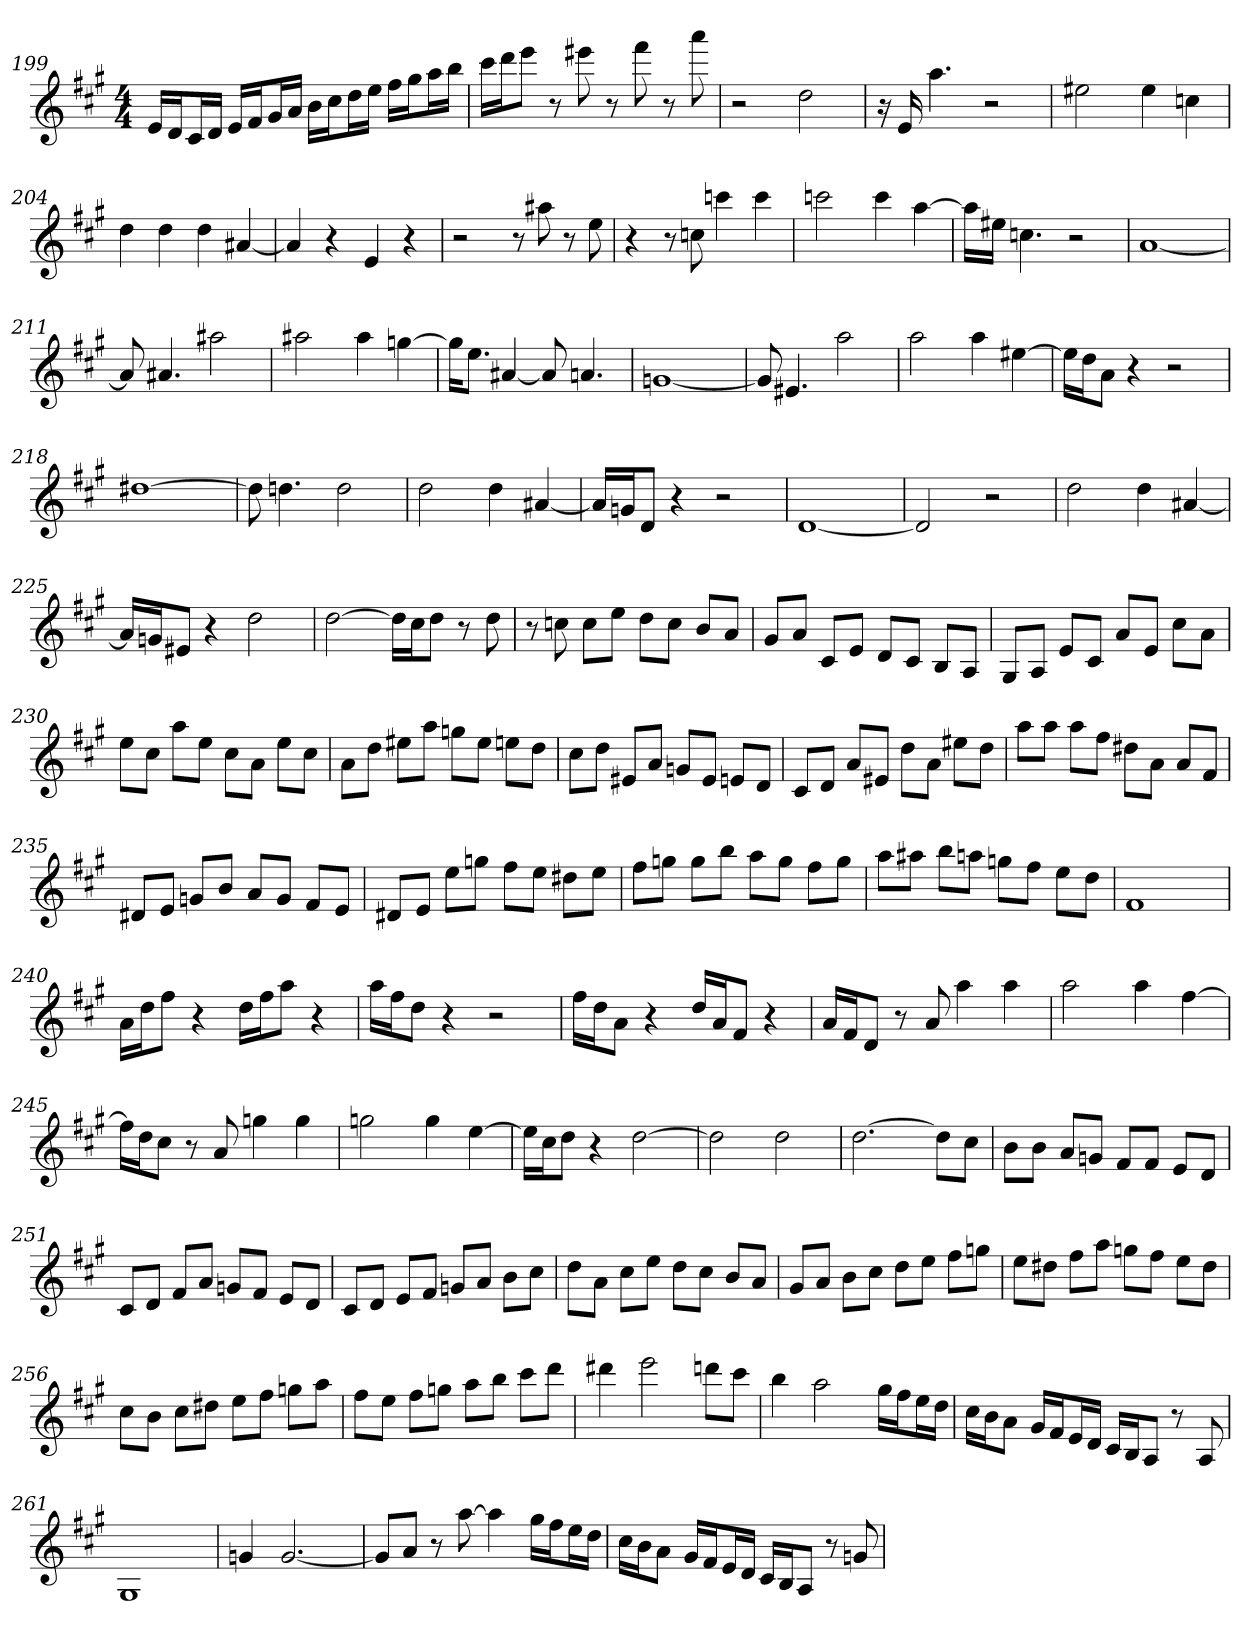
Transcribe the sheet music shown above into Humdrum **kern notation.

**kern
*part1
*staff1
*clefG2
*k[f#c#g#]
*A:
*M4/4
=199
16e/LL
16d/J
16c#/L
16d/JJ
16e/LL
16f#/J
16g#/L
16a/JJ
16b\LL
16cc#\J
16dd\L
16ee\JJ
16ff#\LL
16gg#\J
16aa\L
16bb\JJ
=200
16ccc#\LL
16ddd\J
8eee\J
8r
8eee#X
8r
8fff#
8r
8aaa
=201
2r
2dd
=202
16r
16e
4.aa
2r
=203
2ee#X
4ee#
4ccn
=204
4dd
4dd
4dd
[4a#X
=205
4a#]
4r
4e
4r
=206
2r
8r
8aa#X
8r
8ee
=207
4r
8r
8ccn
4cccn
4ccc
=208
2cccn
4ccc
[4aa
=209
16aa\LL]
16ee#X\JJ
4.ccn
2r
=210
[1a
=211
8a]
4.a#X
2aa#X
=212
2aa#X
4aa#
[4ggn
=213
16gg\KL]
8.ee\J
[4a#X
8a#]
4.an
=214
[1gn
=215
8g]
4.e#X
2aa
=216
2aa
4aa
[4ee#X
=217
16ee#\LL]
16dd\J
8a\J
4r
2r
=218
[1dd#X
=219
8dd#]
4.ddn
2dd
=220
2dd
4dd
[4a#X
=221
16a#/LL]
16gn/J
8d/J
4r
2r
=222
[1d
=223
2d]
2r
=224
2dd
4dd
[4a#X
=225
16a#/LL]
16gn/J
8e#X/J
4r
2dd
=226
[2dd
16dd\LL]
16cc#\J
8dd\J
8r
8dd
=227
8r
8ccn
8cc\L
8ee\J
8dd\L
8cc\J
8b/L
8a/J
=228
8g#/L
8a/J
8c#/L
8e/J
8d/L
8c#/J
8B/L
8A/J
=229
8G#/L
8A/J
8e/L
8c#/J
8a/L
8e/J
8cc#\L
8a\J
=230
8ee\L
8cc#\J
8aa\L
8ee\J
8cc#\L
8a\J
8ee\L
8cc#\J
=231
8a\L
8dd\J
8ee#X\L
8aa\J
8ggn\L
8ee#\J
8een\L
8dd\J
=232
8cc#\L
8dd\J
8e#X/L
8a/J
8gn/L
8e#/J
8en/L
8d/J
=233
8c#/L
8d/J
8a/L
8e#X/J
8dd\L
8a\J
8ee#X\L
8dd\J
=234
8aa\L
8aa\J
8aa\L
8ff#\J
8dd#X\L
8a\J
8a/L
8f#/J
=235
8d#X/L
8e/J
8gn/L
8b/J
8a/L
8g/J
8f#/L
8e/J
=236
8d#X/L
8e/J
8ee\L
8ggn\J
8ff#\L
8ee\J
8dd#X\L
8ee\J
=237
8ff#\L
8ggn\J
8gg\L
8bb\J
8aa\L
8gg\J
8ff#\L
8gg\J
=238
8aa\L
8aa#X\J
8bb\L
8aan\J
8ggn\L
8ff#\J
8ee\L
8dd\J
=239
1f#
=240
16a\LL
16dd\J
8ff#\J
4r
16dd\LL
16ff#\J
8aa\J
4r
=241
16aa\LL
16ff#\J
8dd\J
4r
2r
=242
16ff#\LL
16dd\J
8a\J
4r
16dd/LL
16a/J
8f#/J
4r
=243
16a/LL
16f#/J
8d/J
8r
8a
4aa
4aa
=244
2aa
4aa
[4ff#
=245
16ff#\LL]
16dd\J
8cc#\J
8r
8a
4ggn
4gg
=246
2ggn
4gg
[4ee
=247
16ee\LL]
16cc#\J
8dd\J
4r
[2dd
=248
2dd]
2dd
=249
[2.dd
8dd\L]
8cc#\J
=250
8b\L
8b\J
8a/L
8gn/J
8f#/L
8f#/J
8e/L
8d/J
=251
8c#/L
8d/J
8f#/L
8a/J
8gn/L
8f#/J
8e/L
8d/J
=252
8c#/L
8d/J
8e/L
8f#/J
8gn/L
8a/J
8b\L
8cc#\J
=253
8dd\L
8a\J
8cc#\L
8ee\J
8dd\L
8cc#\J
8b/L
8a/J
=254
8g#/L
8a/J
8b\L
8cc#\J
8dd\L
8ee\J
8ff#\L
8ggn\J
=255
8ee\L
8dd#X\J
8ff#\L
8aa\J
8ggn\L
8ff#\J
8ee\L
8dd#\J
=256
8cc#\L
8b\J
8cc#\L
8dd#X\J
8ee\L
8ff#\J
8ggn\L
8aa\J
=257
8ff#\L
8ee\J
8ff#\L
8ggn\J
8aa\L
8bb\J
8ccc#\L
8ddd\J
=258
4ddd#X
2eee
8dddn\L
8ccc#\J
=259
4bb
2aa
16gg#\LL
16ff#\J
16ee\L
16dd\JJ
=260
16cc#\LL
16b\J
8a\J
16g#/LL
16f#/J
16e/L
16d/JJ
16c#/LL
16B/J
8A/J
8r
8A
=261
1G#
=262
4gn
[2.g
=263
8g/L]
8a/J
8r
[8aa
4aa]
16gg#\LL
16ff#\J
16ee\L
16dd\JJ
=264
16cc#\LL
16b\J
8a\J
16g#/LL
16f#/J
16e/L
16d/JJ
16c#/LL
16B/J
8A/J
8r
8gn
=
*-
